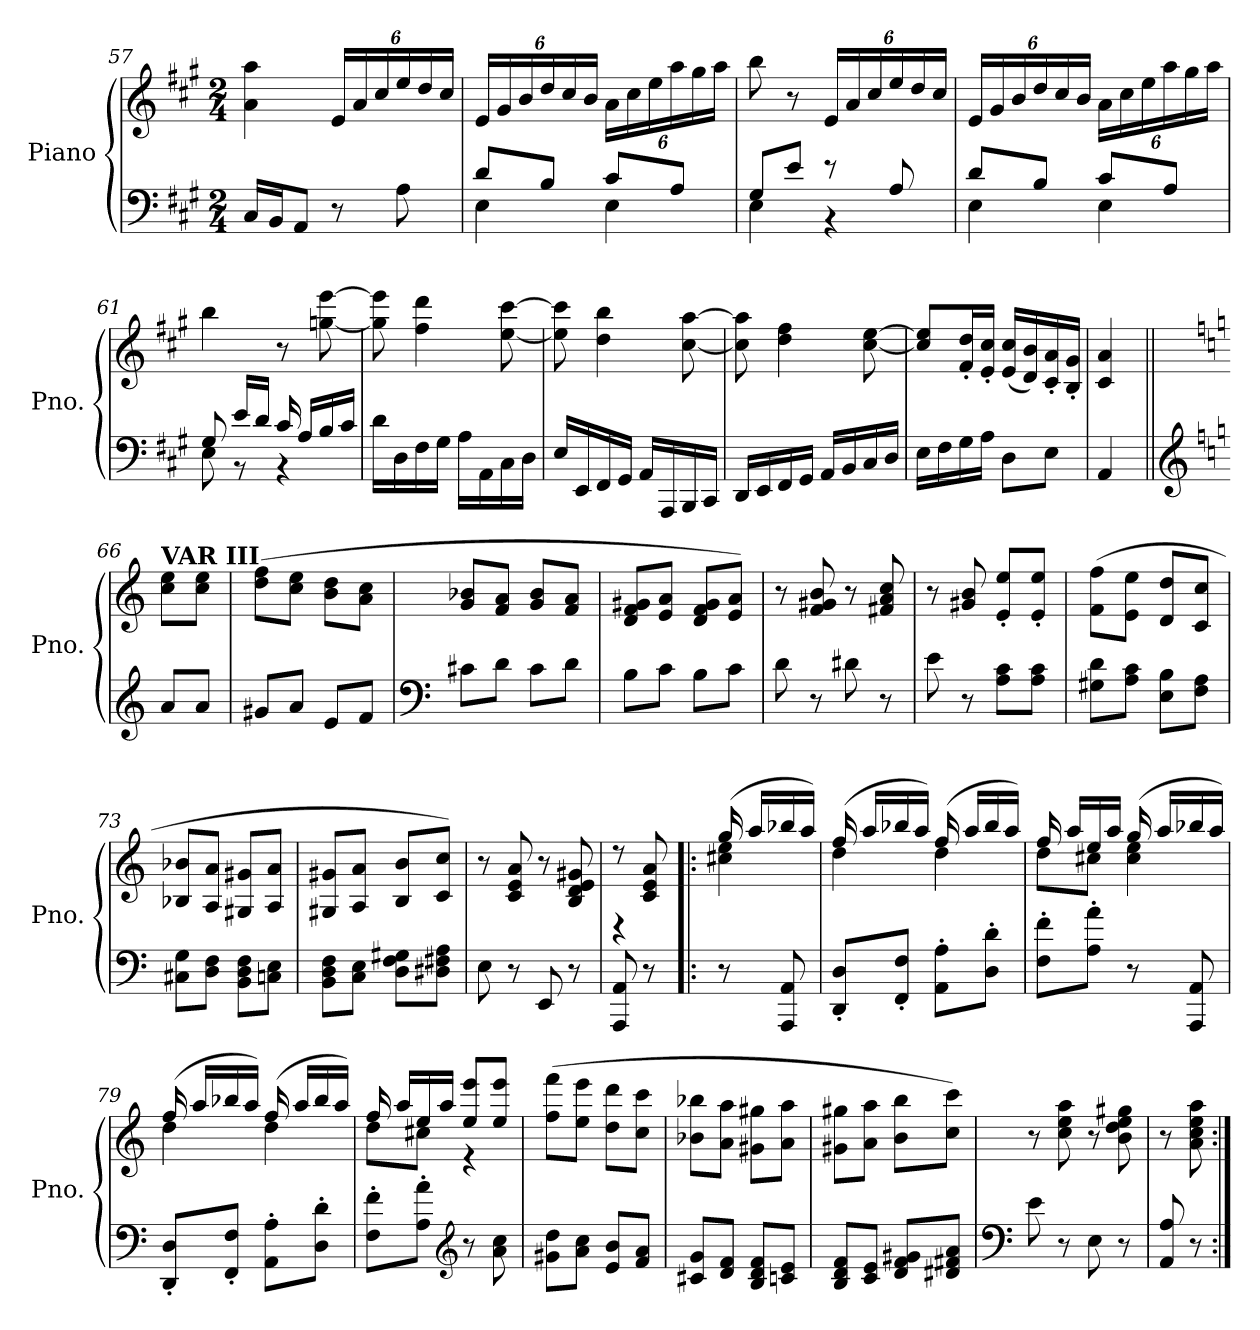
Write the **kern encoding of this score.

**kern	**kern
*part1	*part1
*staff2	*staff1
*I"Piano	*
*I'Pno.	*
*clefF4	*clefG2
*k[f#c#g#]	*k[f#c#g#]
*A:	*A:
*M2/4	*M2/4
=57	=57
16C#/LL	4a\ 4aa\
16BB/J	.
8AA/J	.
*	*Xbrackettup
8r	24e/LL
.	24a/
.	24cc#/
8A\	24ee/
.	24dd/
.	24cc#/JJ
=58	=58
*^	*
8d/L	4E\	24e/LL
.	.	24g#/
.	.	24b/
8B/J	.	24dd/
.	.	24cc#/
.	.	24b/JJ
8c#/L	4E\	24a\LL
.	.	24cc#\
.	.	24ee\
8A/J	.	24aa\
.	.	24gg#\
.	.	24aa\JJ
=59	=59	=59
8G#/L	4E\	8bb\
8e/J	.	8r
8r	4r	24e/LL
.	.	24a/
.	.	24cc#/
8A/	.	24ee/
.	.	24dd/
.	.	24cc#/JJ
=60	=60	=60
8d/L	4E\	24e/LL
.	.	24g#/
.	.	24b/
8B/J	.	24dd/
.	.	24cc#/
.	.	24b/JJ
8c#/L	4E\	24a\LL
.	.	24cc#\
.	.	24ee\
8A/J	.	24aa\
.	.	24gg#\
.	.	24aa\JJ
=61	=61	=61
8G#/	8E\	4bb\
16e/LL	8r	.
16d/JJ	.	.
16c#/	4r	8r
16A/LL	.	.
16B/	.	[8ggn\ [8eee\
16c#/JJ	.	.
*v	*v	*
=62	=62
16d\LL	8gg\] 8eee\]
16D\	.
16F#\	4ff#\ 4ddd\
16G#\JJ	.
16A\LL	.
16AA\	.
16C#\	[8ee\ [8ccc#\
16D\JJ	.
=63	=63
16E/LL	8ee\] 8ccc#\]
16EE/	.
16FF#/	4dd\ 4bb\
16GG#/JJ	.
16AA/LL	.
16AAA/	.
16BBB/	[8cc#\ [8aa\
16CC#/JJ	.
=64	=64
16DD/LL	8cc#\] 8aa\]
16EE/	.
16FF#/	4dd\ 4ff#\
16GG#/JJ	.
16AA/LL	.
16BB/	.
16C#/	[8cc#\ [8ee\
16D/JJ	.
=65	=65
16E\LL	8cc#/] 8ee/]L
16F#\	.
16G#\	16f#/' 16dd/'L
16A\JJ	16e/' 16cc#/'JJ
8D\L	(<16e/ 16cc#/LL
.	16d/ 16b/)
8E\J	16c#/' 16a/'
.	16B/' 16g#/'JJ
=66	=66
4AA/	4c#/ 4a/
=66X6||	=66X6||
*clefG2	*
*k[]	*k[]
!	!LO:TX:a:B:t=VAR III
8a/L	8cc\ 8ee\L
8a/J	8cc\ 8ee\J
=67	=67
8g#X/L	(>8dd\ 8ff\L
8a/J	8cc\ 8ee\J
8e/L	8b\ 8dd\L
8f/J	8a\ 8cc\J
=68	=68
*clefF4	*
8c#X\L	8g/ 8b-X/L
8d\J	8f/ 8a/J
8c#\L	8g/ 8b-/L
8d\J	8f/ 8a/J
=69	=69
8B\L	8d/ 8f/ 8g#X/L
8c\J	8e/ 8a/J
8B\L	8d/ 8f/ 8g#/L
8c\J	8e/ 8a/J)
=70	=70
8d\	8r
8r	8f/ 8g#X/ 8b/
8d#X\	8r
8r	8f#X/ 8a/ 8cc/
=71	=71
8e\	8r
8r	8g#X/ 8b/
8A\ 8c\L	8e/' 8ee/'L
8A\ 8c\J	8e/' 8ee/'J
=72	=72
8G#X\ 8d\L	(>8f\ 8ff\L
8A\ 8c\J	8e\ 8ee\J
8E\ 8B\L	8d/ 8dd/L
8F\ 8A\J	8c/ 8cc/J
=73	=73
8C#X\ 8G\L	8B-X/ 8b-X/L
8D\ 8F\J	8A/ 8a/J
8BB\ 8D\ 8F\L	8G#X/ 8g#X/L
8Cn\ 8E\J	8A/ 8a/J
=74	=74
8BB\ 8D\ 8F\L	8G#X/ 8g#X/L
8C\ 8E\J	8A/ 8a/J
8D\ 8F\ 8G#X\L	8B/ 8b/L
8D#X\ 8F#X\ 8A\J	8c/ 8cc/J)
=75	=75
8E\	8r
8r	8c/ 8e/ 8a/
8EE/	8r
8r	8B/ 8d/ 8e/ 8g#X/
=76	=76
*	*^
8AAA/ 8AA/	8r	4r
8r	8c/ 8e/ 8a/	.
=76X7!|:	=76X7!|:	=76X7!|:
8r	(>16gg/	4cc#X\ 4ee\
.	16aa/LL	.
8AAA/ 8AA/	16bb-X/	.
.	16aa/JJ)	.
=77	=77	=77
8DD/' 8D/'L	(>16ff/	4dd\
.	16aa/LL	.
8FF/' 8F/'J	16bb-X/	.
.	16aa/JJ)	.
8AA\' 8A\'L	(>16ff/	4dd\
.	16aa/LL	.
8D\' 8d\'J	16bb-/	.
.	16aa/JJ)	.
=78	=78	=78
8F\' 8f\'L	16ff/	8dd\L
.	16aa/LL	.
8A\' 8a\'J	16ee/	8cc#X\J
.	16aa/JJ	.
8r	(>16gg/	4cc#\ 4ee\
.	16aa/LL	.
8AAA/ 8AA/	16bb-X/	.
.	16aa/JJ)	.
=79	=79	=79
8DD/' 8D/'L	(>16ff/	4dd\
.	16aa/LL	.
8FF/' 8F/'J	16bb-X/	.
.	16aa/JJ)	.
8AA\' 8A\'L	(>16ff/	4dd\
.	16aa/LL	.
8D\' 8d\'J	16bb-/	.
.	16aa/JJ)	.
=80	=80	=80
8F\' 8f\'L	16ff/	8dd\L
.	16aa/LL	.
8A\' 8a\'J	16ee/	8cc#X\J
.	16aa/JJ	.
*clefG2	*	*
8r	8ee/ 8eee/L	4r
8a\ 8cc\	8ee/ 8eee/J	.
*	*v	*v
=81	=81
8g#X\ 8dd\L	(>8ff\ 8fff\L
8a\ 8cc\J	8ee\ 8eee\J
8e/ 8b/L	8dd\ 8ddd\L
8f/ 8a/J	8cc\ 8ccc\J
=82	=82
8c#X/ 8g/L	8b-X\ 8bb-X\L
8d/ 8f/J	8a\ 8aa\J
8B/ 8d/ 8f/L	8g#X\ 8gg#X\L
8cn/ 8e/J	8a\ 8aa\J
=83	=83
8B/ 8d/ 8f/L	8g#X\ 8gg#X\L
8c/ 8e/J	8a\ 8aa\J
8d/ 8f/ 8g#X/L	8b\ 8bb\L
8d#X/ 8f#X/ 8a/J	8cc\ 8ccc\J)
=84	=84
*clefF4	*
8e\	8r
8r	8cc\ 8ee\ 8aa\
8E\	8r
8r	8b\ 8dd\ 8ee\ 8gg#X\
=85	=85
8AA/ 8A/	8r
8r	8a\ 8cc\ 8ee\ 8aa\
=:|!	=:|!
*-	*-
